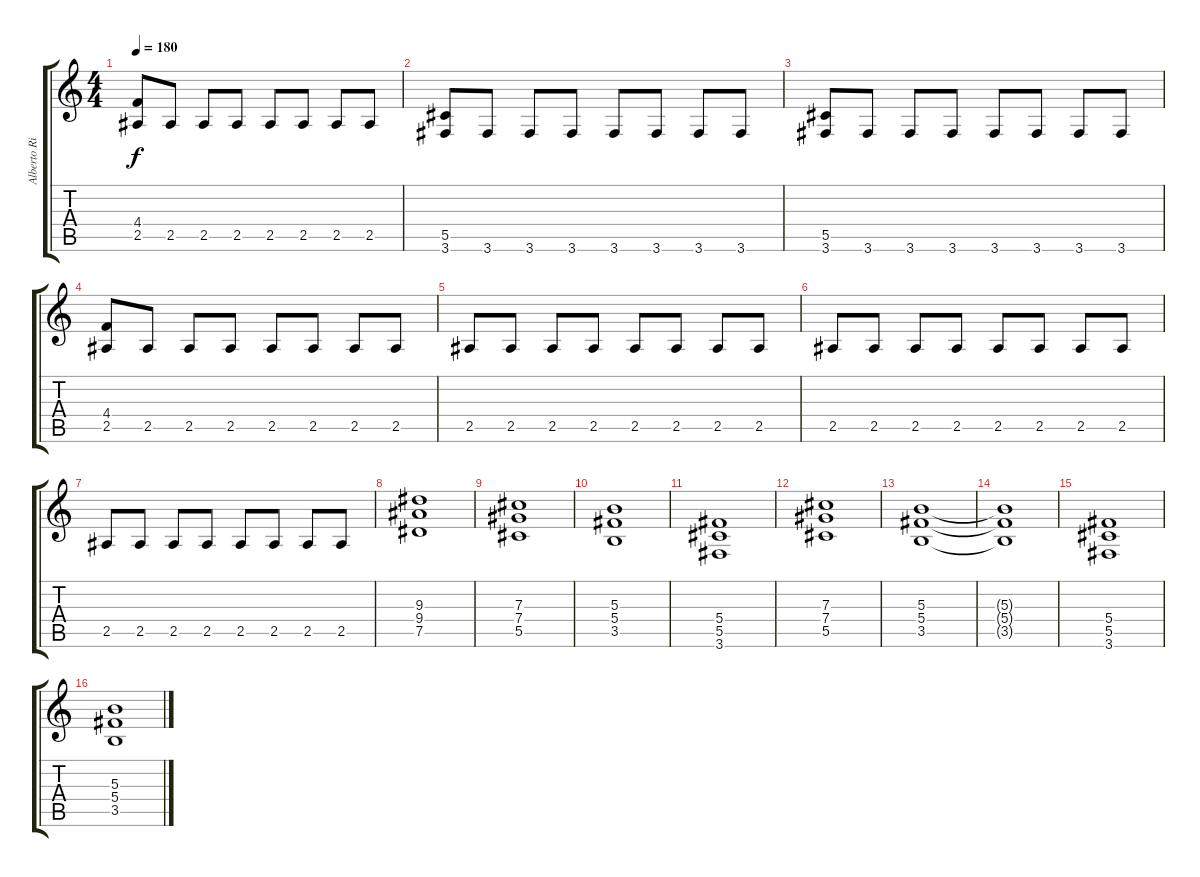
\track ("Alberto Rionda" "Alberto Ri") {instrument distortionguitar}
\staff {score tabs}
\tuning (Eb4 Bb3 Gb3 Db3 Ab2 Eb2) {hide}
\ts (4 4)
\tempo 180
\clef g2
\ks c
(4.4 2.5).8{dy f} 2.5.8 2.5.8 2.5.8 2.5.8 2.5.8 2.5.8 2.5.8 |
(5.5 3.6).8 3.6.8 3.6.8 3.6.8 3.6.8 3.6.8 3.6.8 3.6.8 |
(5.5 3.6).8 3.6.8 3.6.8 3.6.8 3.6.8 3.6.8 3.6.8 3.6.8 |
(4.4 2.5).8 2.5.8 2.5.8 2.5.8 2.5.8 2.5.8 2.5.8 2.5.8 |
2.5.8 2.5.8 2.5.8 2.5.8 2.5.8 2.5.8 2.5.8 2.5.8 |
2.5.8 2.5.8 2.5.8 2.5.8 2.5.8 2.5.8 2.5.8 2.5.8 |
2.5.8 2.5.8 2.5.8 2.5.8 2.5.8 2.5.8 2.5.8 2.5.8 |
(9.3 9.4 7.5).1 |
(7.3 7.4 5.5).1 |
(5.3 5.4 3.5).1 |
(5.4 5.5 3.6).1 |
(7.3 7.4 5.5).1 |
(5.3 5.4 3.5).1 |
(5.3{t} 5.4{t} 3.5{t}).1 |
(5.4 5.5 3.6).1 |
(5.3 5.4 3.5).1
